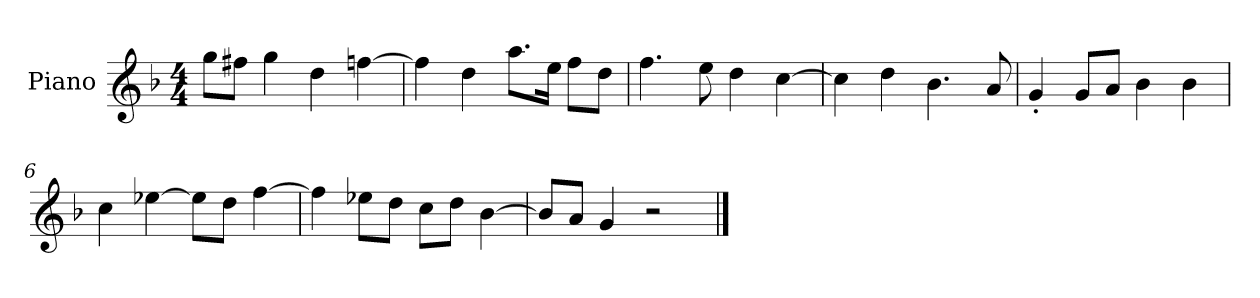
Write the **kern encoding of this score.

**kern
*part1
*staff1
*I"Piano
*I'P-no
*clefG2
*k[b-]
*M4/4
*MM90
=1
8gg\L
8ff#X\J
4gg\
4dd\
[4ffn\
=2
4ff\]
4dd\
8.aa\L
16ee\Jk
8ff\L
8dd\J
=3
4.ff\
8ee\
4dd\
[4cc\
=4
4cc\]
4dd\
4.b-\
8a/
=5
4g'/
8g/L
8a/J
4b-\
4b-\
=6
4cc\
[4ee-X\
8ee-\L]
8dd\J
[4ff\
!!LO:LB:g=z
=7
4ff\]
8ee-X\L
8dd\J
8cc\L
8dd\J
[4b-\
=8
8b-/L]
8a/J
4g/
2r
==
*-
